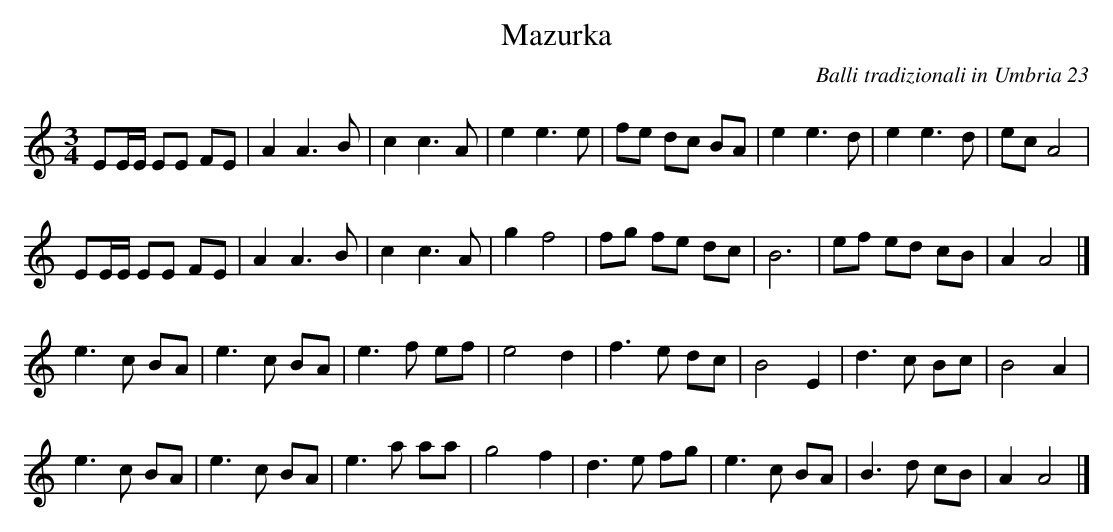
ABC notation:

X:1
T:Mazurka
C:Balli tradizionali in Umbria 23
M:3/4
L:1/8
K:C
EE/E/ EE FE|A2 A3 B|c2 c3 A|e2 e3 e|\
fe dc BA|e2 e3 d|e2 e3 d|ec A4|
EE/E/ EE FE|A2 A3 B|c2 c3 A|g2 f4|\
fg fe dc|B6|ef ed cB|A2 A4|]
e3 c BA|e3 c BA|e3 f ef|e4 d2|\
f3 e dc|B4E2|d3 c Bc|B4 A2|
e3 c BA|e3 c BA|e3 a aa|g4 f2|\
d3 e fg|e3 c BA|B3 d cB|A2 A4|]
